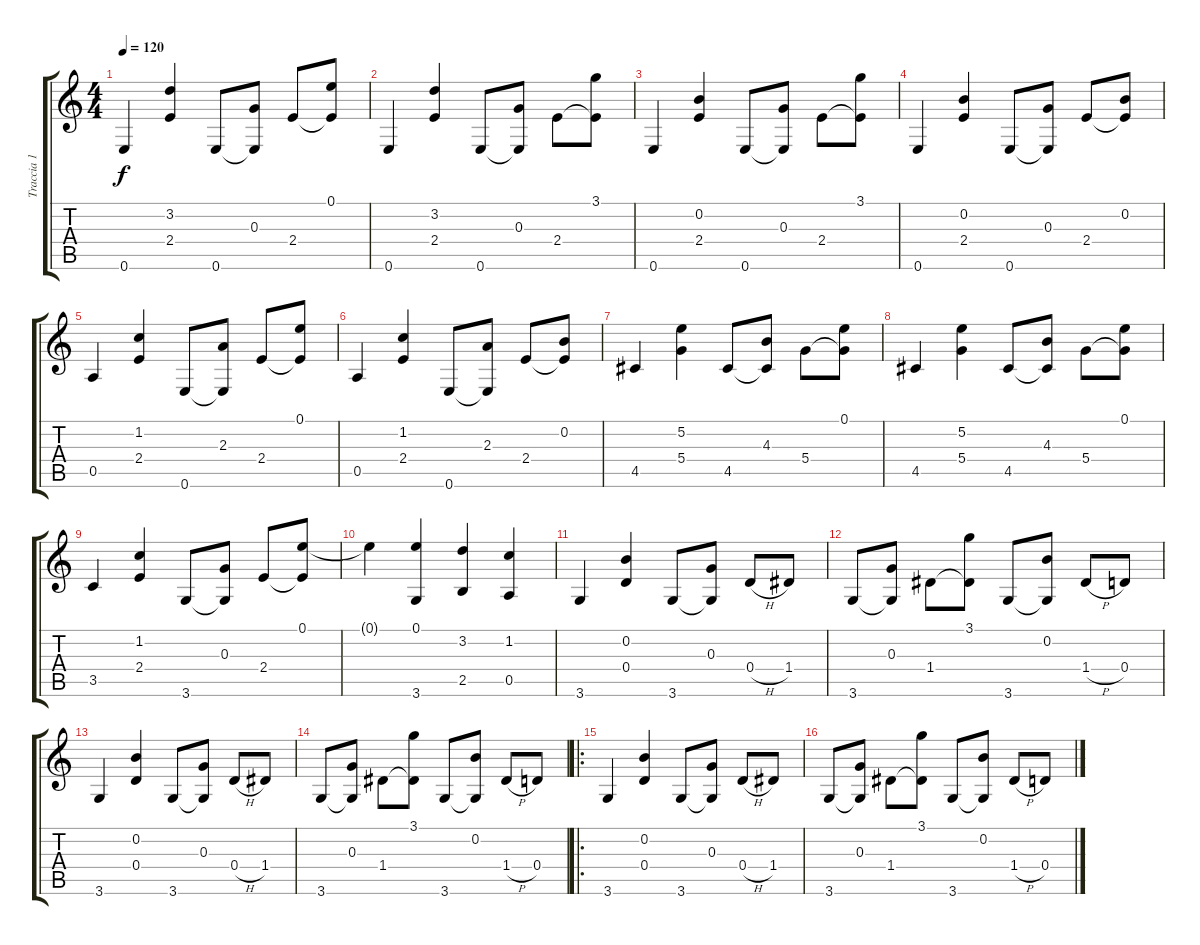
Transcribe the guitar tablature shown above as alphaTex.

\track ("Traccia 1" "Traccia 1") {instrument acousticguitarnylon}
\staff {score tabs}
\tuning (E4 B3 G3 D3 A2 E2) {hide}
\ts (4 4)
\tempo 120
\clef g2
\ks c
0.6.4{dy f instrument acousticguitarnylon} (3.2 2.4).4 0.6.8 (0.3 0.6{t}).8 2.4.8 (0.1 2.4{t}).8 |
0.6.4 (3.2 2.4).4 0.6.8 (0.3 0.6{t}).8 2.4.8 (3.1 2.4{t}).8 |
0.6.4 (0.2 2.4).4 0.6.8 (0.3 0.6{t}).8 2.4.8 (3.1 2.4{t}).8 |
0.6.4 (0.2 2.4).4 0.6.8 (0.3 0.6{t}).8 2.4.8 (0.2 2.4{t}).8 |
0.5.4 (1.2 2.4).4 0.6.8 (2.3 0.6{t}).8 2.4.8 (0.1 2.4{t}).8 |
0.5.4 (1.2 2.4).4 0.6.8 (2.3 0.6{t}).8 2.4.8 (0.2 2.4{t}).8 |
4.5.4 (5.2 5.4).4 4.5.8 (4.3 4.5{t}).8 5.4.8 (0.1 5.4{t}).8 |
4.5.4 (5.2 5.4).4 4.5.8 (4.3 4.5{t}).8 5.4.8 (0.1 5.4{t}).8 |
3.5.4 (1.2 2.4).4 3.6.8 (0.3 3.6{t}).8 2.4.8 (0.1 2.4{t}).8 |
0.1{t}.4 (0.1 3.6).4 (3.2 2.5).4 (1.2 0.5).4 |
3.6.4 (0.2 0.4).4 3.6.8 (0.3 3.6{t}).8 0.4{h}.8 1.4.8 |
3.6.8 (0.3 3.6{t}).8 1.4.8 (3.1 1.4{t}).8 3.6.8 (0.2 3.6{t}).8 1.4{h}.8 0.4.8 |
3.6.4 (0.2 0.4).4 3.6.8 (0.3 3.6{t}).8 0.4{h}.8 1.4.8 |
3.6.8 (0.3 3.6{t}).8 1.4.8 (3.1 1.4{t}).8 3.6.8 (0.2 3.6{t}).8 1.4{h}.8 0.4.8 |
\ro
3.6.4 (0.2 0.4).4 3.6.8 (0.3 3.6{t}).8 0.4{h}.8 1.4.8 |
3.6.8 (0.3 3.6{t}).8 1.4.8 (3.1 1.4{t}).8 3.6.8 (0.2 3.6{t}).8 1.4{h}.8 0.4.8
